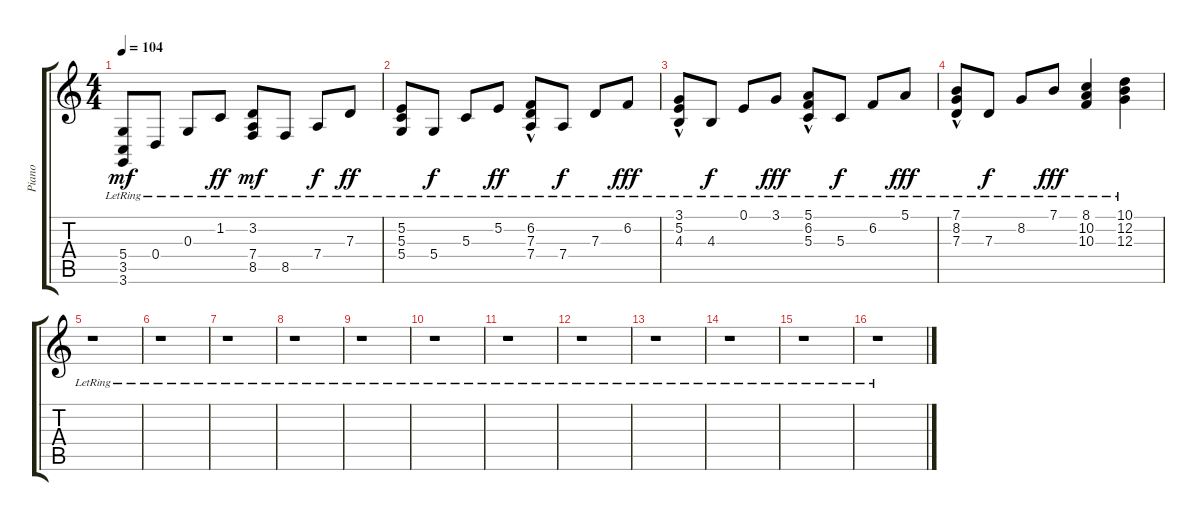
\track ("Piano" "Piano") {instrument acousticgrandpiano}
\staff {score tabs}
\tuning (E4 B3 G3 D3 A2 E2) {hide}
\ts (4 4)
\tempo 104
\clef g2
\ks c
(5.4{lr} 3.5{lr} 3.6{lr}).8{dy mf} 0.4{lr}.8 0.3{lr}.8 1.2{lr}.8{dy ff} (3.2{lr} 7.4{lr} 8.5{lr}).8{dy mf} 8.5{lr}.8 7.4{lr}.8{dy f} 7.3{lr}.8{dy ff} |
(5.2{lr} 5.3{lr} 5.4{lr}).8 5.4{lr}.8{dy f} 5.3{lr}.8 5.2{lr}.8{dy ff} (6.2{lr} 7.3{hac lr} 7.4{hac lr}).8 7.4{lr}.8{dy f} 7.3{lr}.8 6.2{lr}.8{dy fff} |
(3.1{lr} 5.2{hac lr} 4.3{hac lr}).8 4.3{lr}.8{dy f} 0.1{lr}.8 3.1{lr}.8{dy fff} (5.1{lr} 6.2{hac lr} 5.3{hac lr}).8 5.3{lr}.8{dy f} 6.2{lr}.8 5.1{lr}.8{dy fff} |
(7.1{lr} 8.2{hac lr} 7.3{hac lr}).8 7.3{lr}.8{dy f} 8.2{lr}.8 7.1{lr}.8{dy fff} (8.1{lr} 10.2{lr} 10.3{lr}).4 (10.1{lr} 12.2{lr} 12.3{lr}).4 |
r.1 |
r.1 |
r.1 |
r.1 |
r.1 |
r.1 |
r.1 |
r.1 |
r.1 |
r.1 |
r.1 |
r.1
